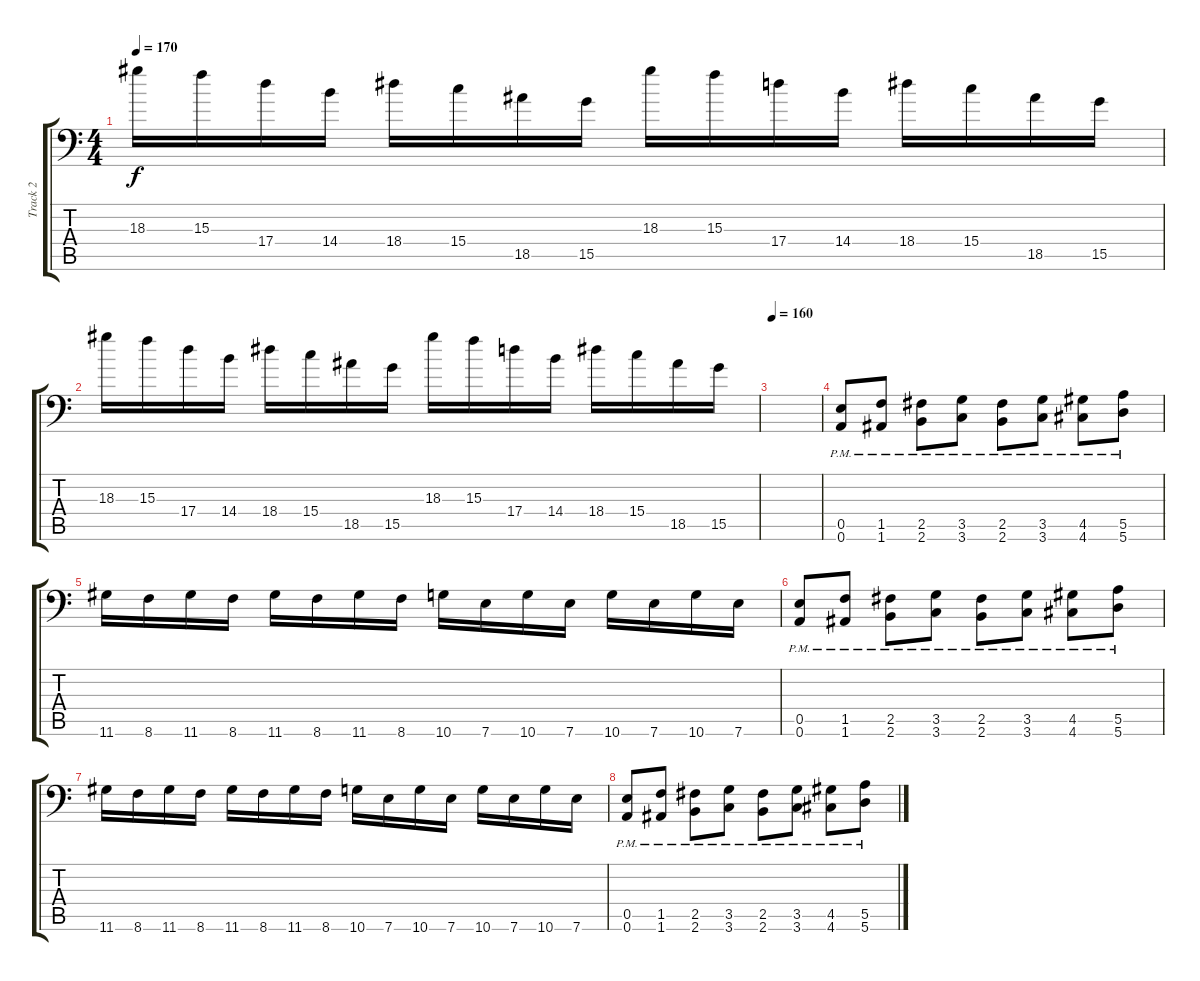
\track ("Track 2" "Track 2") {instrument overdrivenguitar}
\staff {score tabs}
\tuning (B3 Gb3 D3 A2 E2 A1) {hide}
\ts (4 4)
\tempo 170
\clef f4
\ks c
18.3.16{dy f} 15.3.16 17.4.16 14.4.16 18.4.16 15.4.16 18.5.16 15.5.16 18.3.16 15.3.16 17.4.16 14.4.16 18.4.16 15.4.16 18.5.16 15.5.16 |
18.3.16 15.3.16 17.4.16 14.4.16 18.4.16 15.4.16 18.5.16 15.5.16 18.3.16 15.3.16 17.4.16 14.4.16 18.4.16 15.4.16 18.5.16 15.5.16 |
\tempo 160
|
(0.5{pm} 0.6{pm}).8 (1.5{pm} 1.6{pm}).8 (2.5{pm} 2.6{pm}).8 (3.5{pm} 3.6{pm}).8 (2.5{pm} 2.6{pm}).8 (3.5{pm} 3.6{pm}).8 (4.5{pm} 4.6{pm}).8 (5.5{pm} 5.6{pm}).8 |
11.6.16 8.6.16 11.6.16 8.6.16 11.6.16 8.6.16 11.6.16 8.6.16 10.6.16 7.6.16 10.6.16 7.6.16 10.6.16 7.6.16 10.6.16 7.6.16 |
(0.5{pm} 0.6{pm}).8 (1.5{pm} 1.6{pm}).8 (2.5{pm} 2.6{pm}).8 (3.5{pm} 3.6{pm}).8 (2.5{pm} 2.6{pm}).8 (3.5{pm} 3.6{pm}).8 (4.5{pm} 4.6{pm}).8 (5.5{pm} 5.6{pm}).8 |
11.6.16 8.6.16 11.6.16 8.6.16 11.6.16 8.6.16 11.6.16 8.6.16 10.6.16 7.6.16 10.6.16 7.6.16 10.6.16 7.6.16 10.6.16 7.6.16 |
(0.5{pm} 0.6{pm}).8 (1.5{pm} 1.6{pm}).8 (2.5{pm} 2.6{pm}).8 (3.5{pm} 3.6{pm}).8 (2.5{pm} 2.6{pm}).8 (3.5{pm} 3.6{pm}).8 (4.5{pm} 4.6{pm}).8 (5.5{pm} 5.6{pm}).8
